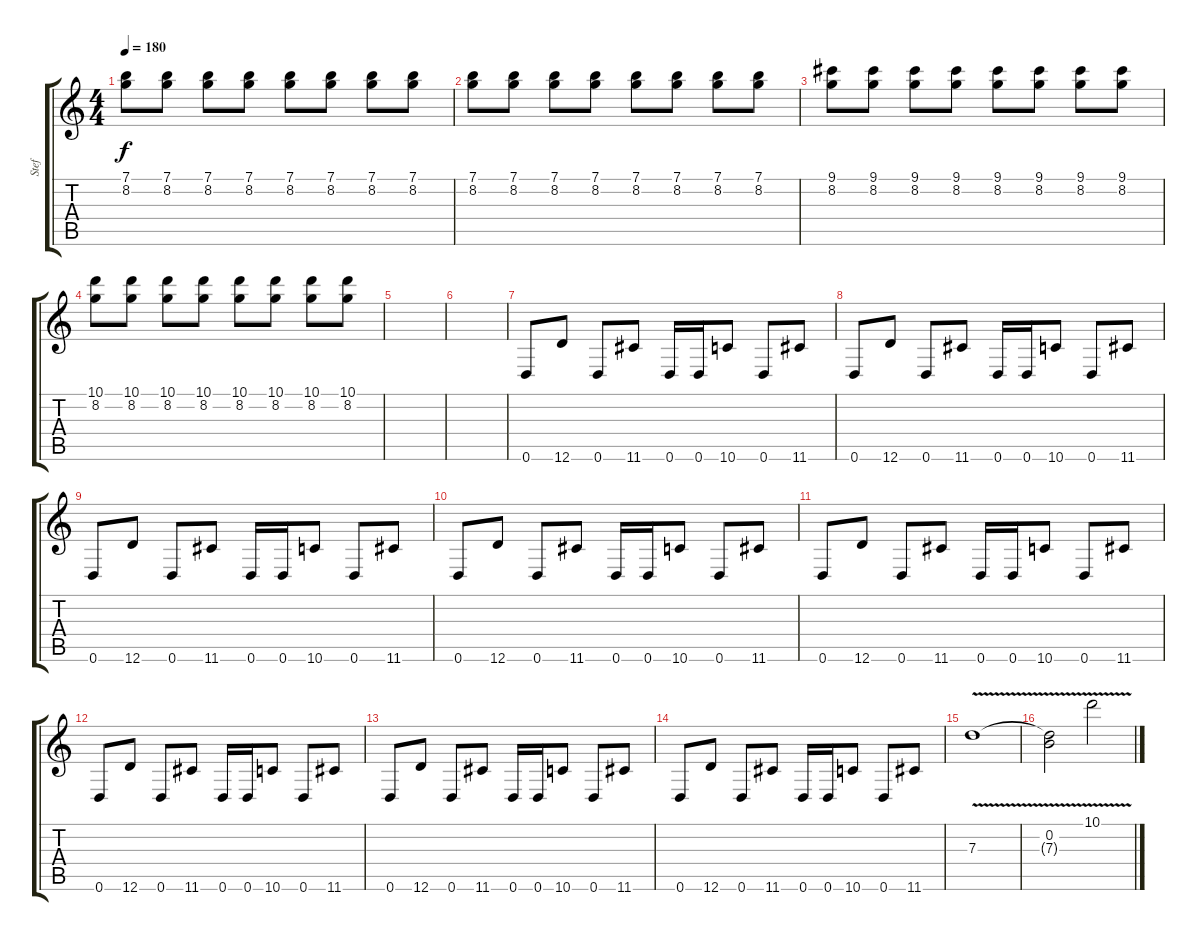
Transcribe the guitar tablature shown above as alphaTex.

\track ("Stef" "Stef") {instrument distortionguitar}
\staff {score tabs}
\tuning (E4 B3 G3 D3 A2 D2) {hide}
\ts (4 4)
\tempo 180
\clef g2
\ks c
(7.1 8.2).8{dy f} (7.1 8.2).8 (7.1 8.2).8 (7.1 8.2).8 (7.1 8.2).8 (7.1 8.2).8 (7.1 8.2).8 (7.1 8.2).8 |
(7.1 8.2).8 (7.1 8.2).8 (7.1 8.2).8 (7.1 8.2).8 (7.1 8.2).8 (7.1 8.2).8 (7.1 8.2).8 (7.1 8.2).8 |
(9.1 8.2).8 (9.1 8.2).8 (9.1 8.2).8 (9.1 8.2).8 (9.1 8.2).8 (9.1 8.2).8 (9.1 8.2).8 (9.1 8.2).8 |
(10.1 8.2).8 (10.1 8.2).8 (10.1 8.2).8 (10.1 8.2).8 (10.1 8.2).8 (10.1 8.2).8 (10.1 8.2).8 (10.1 8.2).8 |
|
|
0.6.8{volume 11} 12.6.8 0.6.8 11.6.8 0.6.16 0.6.16 10.6.8 0.6.8 11.6.8 |
0.6.8 12.6.8 0.6.8 11.6.8 0.6.16 0.6.16 10.6.8 0.6.8 11.6.8 |
0.6.8 12.6.8 0.6.8 11.6.8 0.6.16 0.6.16 10.6.8 0.6.8 11.6.8 |
0.6.8 12.6.8 0.6.8 11.6.8 0.6.16 0.6.16 10.6.8 0.6.8 11.6.8 |
0.6.8{volume 11} 12.6.8 0.6.8 11.6.8 0.6.16 0.6.16 10.6.8 0.6.8 11.6.8 |
0.6.8 12.6.8 0.6.8 11.6.8 0.6.16 0.6.16 10.6.8 0.6.8 11.6.8 |
0.6.8 12.6.8 0.6.8 11.6.8 0.6.16 0.6.16 10.6.8 0.6.8 11.6.8 |
0.6.8 12.6.8 0.6.8 11.6.8 0.6.16 0.6.16 10.6.8 0.6.8 11.6.8 |
7.3{v}.1 |
(0.2 7.3{t}).2 10.1{v}.2
